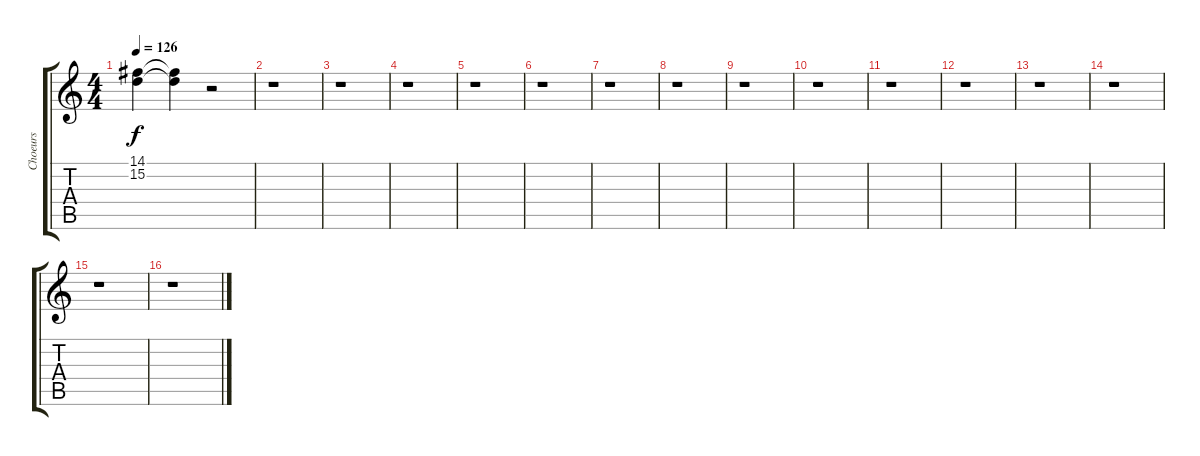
\track ("Choeurs" "Choeurs") {instrument voiceoohs}
\staff {score tabs}
\tuning (E4 B3 G3 D3 A2 E2) {hide}
\ts (4 4)
\tempo 126
\clef g2
\ks c
(14.1 15.2{t}).4{dy f} (14.1{t} 15.2{t}).4 r.2 |
r.1 |
r.1 |
r.1 |
r.1 |
r.1 |
r.1 |
r.1 |
r.1 |
r.1 |
r.1 |
r.1 |
r.1 |
r.1 |
r.1 |
r.1
